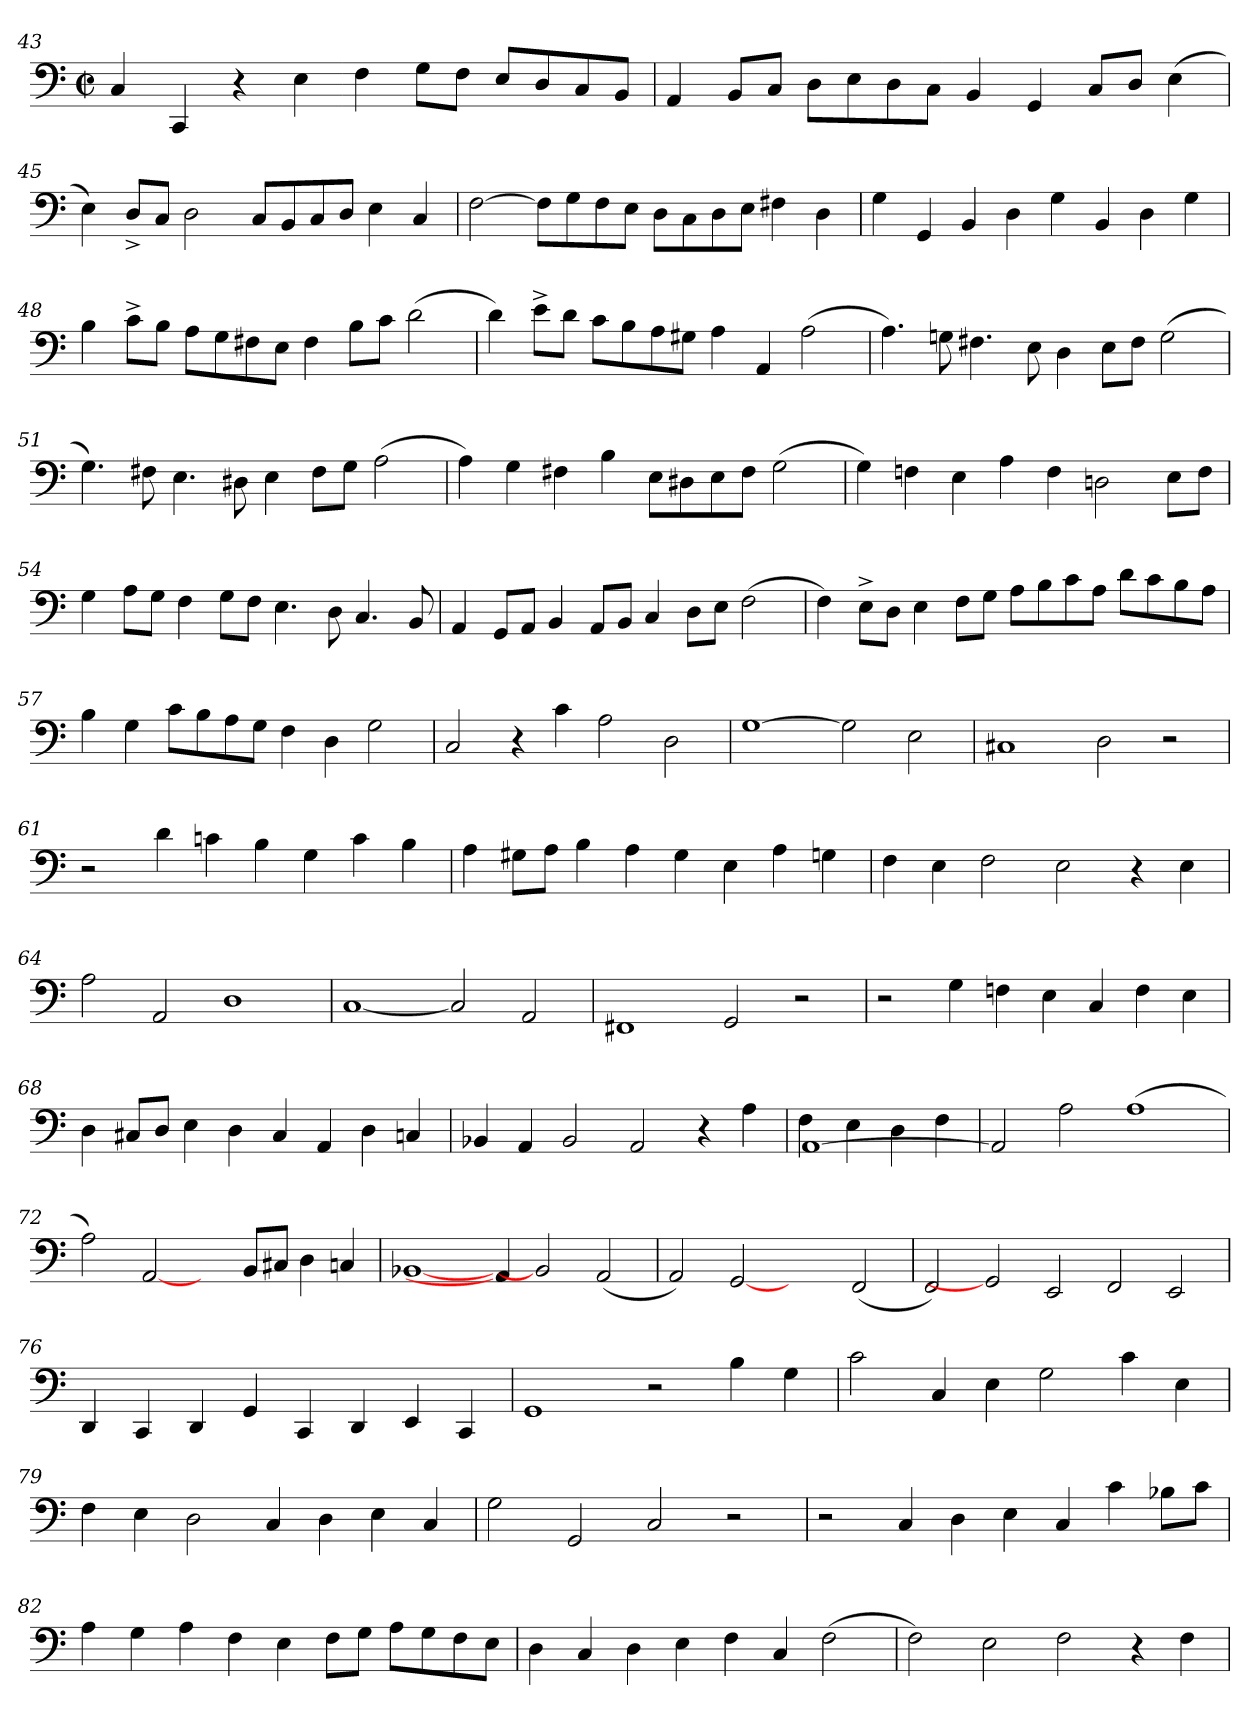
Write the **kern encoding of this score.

**kern
*part1
*staff1
!!LO:LB:g=z
*clefF4
*k[]
*C:
*M2/2
*met(c|)
=43
4C/
4CC/
4r
4E\
4F\
8G\L
8F\J
8E/L
8D/
8C/
8BB/J
=44
4AA/
8BB/L
8C/J
8D\L
8E\
8D\
8C\J
4BB/
4GG/
8C/L
8D/J
(>4E\
!!LO:PB:g=z
=45
4E\)
8D^</L
8C/J
2D\
8C/L
8BB/
8C/
8D/J
4E\
4C/
=46
[>2F\
8F\L]
8G\
8F\
8E\J
8D\L
8C\
8D\
8E\J
4F#X\
4D\
=47
4G\
4GG/
4BB/
4D\
4G\
4BB/
4D\
4G\
!!LO:LB:g=z
=48
4B\
8c^>\L
8B\J
8A\L
8G\
8F#X\
8E\J
4F#\
8B\L
8c\J
(>2d\
=49
4d\)
8e^>\L
8d\J
8c\L
8B\
8A\
8G#X\J
4A\
4AA/
(>2A\
=50
4.A\)
8Gn\
4.F#X\
8E\
4D\
8E\L
8F#\J
(>2G\
!!LO:LB:g=z
=51
4.G\)
8F#X\
4.E\
8D#X\
4E\
8F#\L
8G\J
(>2A\
=52
4A\)
4G\
4F#X\
4B\
8E\L
8D#X\
8E\
8F#\J
(>2G\
=53
4G\)
4Fn\
4E\
4A\
4F\
2Dn\
8E\L
8F\J
!!LO:LB:g=z
=54
4G\
8A\L
8G\J
4F\
8G\L
8F\J
4.E\
8D\
4.C/
8BB/
=55
4AA/
8GG/L
8AA/J
4BB/
8AA/L
8BB/J
4C/
8D\L
8E\J
(>2F\
!!LO:LB:g=z
=56
4F\)
8E^>\L
8D\J
4E\
8F\L
8G\J
8A\L
8B\
8c\
8A\J
8d\L
8c\
8B\
8A\J
=57
4B\
4G\
8c\L
8B\
8A\
8G\J
4F\
4D\
2G\
=58
2C/
4r
4c\
2A\
2D\
!!LO:LB:g=z
=59
[>1G
2G\]
2E\
=60
1C#X
2D\
2r
=61
2r
4d\
4cn\
4B\
4G\
4c\
4B\
!!LO:LB:g=z
=62
4A\
8G#X\L
8A\J
4B\
4A\
4G#\
4E\
4A\
4Gn\
=63
4F\
4E\
2F\
2E\
4r
4E\
!!LO:LB:g=z
=64
2A\
2AA/
1D
=65
[<1C
2C/]
2AA/
=66
1FF#X
2GG/
2r
!!LO:PB:g=z
=67
2r
4G\
4Fn\
4E\
4C/
4F\
4E\
=68
4D\
8C#X/L
8D/J
4E\
4D\
4C#/
4AA/
4D\
4Cn/
=69
4BB-X/
4AA/
2BB-/
2AA/
4r
4A\
!!LO:LB:g=z
=70
*^
[<1AA	4F\
.	4E\
.	4D\
.	4F\
*v	*v
=71
2AA/]
2A\
(>1A
=72
2A\)
[2AA/
4ryy
8BB/L
8C#X/J
4D\
4Cn/
=73
[<1BB-X
4AA/]
2BB-/]
(<2AA/
!!LO:LB:g=z
=74
2AA/)
[2GG
2ryy
(<2FF/
=75
2FF/)
2GG]
2EE/
2FF/
2EE/
=76
4DD/
4CC/
4DD/
4GG/
4CC/
4DD/
4EE/
4CC/
=77
1GG
2r
4B\
4G\
!!LO:LB:g=z
=78
2c\
4C/
4E\
2G\
4c\
4E\
=79
4F\
4E\
2D\
4C/
4D\
4E\
4C/
=80
2G\
2GG/
2C/
2r
!!LO:LB:g=z
=81
2r
4C/
4D\
4E\
4C/
4c\
8B-X\L
8c\J
=82
4A\
4G\
4A\
4F\
4E\
8F\L
8G\J
8A\L
8G\
8F\
8E\J
=83
4D\
4C/
4D\
4E\
4F\
4C/
(>2F\
!!LO:LB:g=z
=84
2F\)
2E\
2F\
4r
4F\
=
*-
